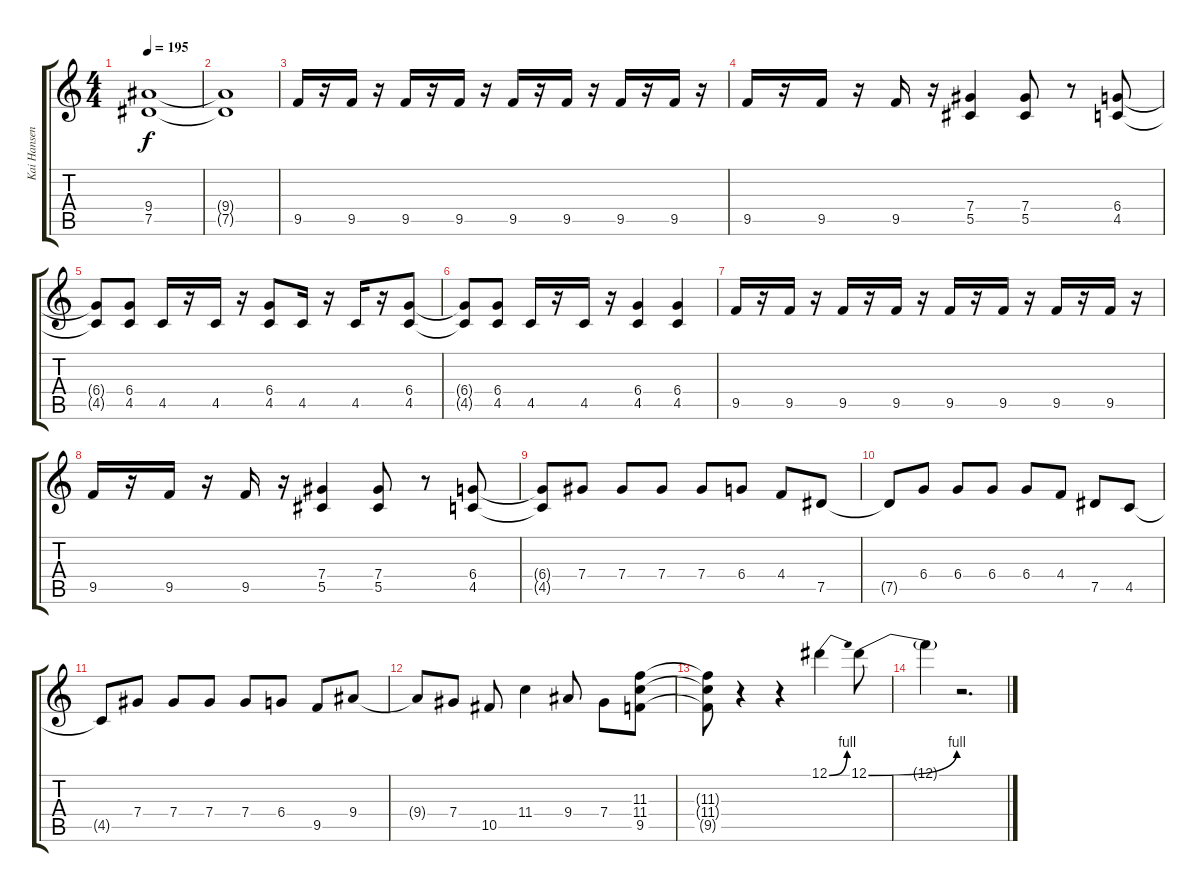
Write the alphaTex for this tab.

\track ("Kai Hansen" "Kai Hansen") {instrument distortionguitar}
\staff {score tabs}
\tuning (Eb4 Bb3 Gb3 Db3 Ab2 Eb2) {hide}
\ts (4 4)
\tempo 195
\clef g2
\ks c
(9.4 7.5).1{dy f} |
(9.4{t} 7.5{t}).1 |
9.5.16 r.16 9.5.16 r.16 9.5.16 r.16 9.5.16 r.16 9.5.16 r.16 9.5.16 r.16 9.5.16 r.16 9.5.16 r.16 |
9.5.16 r.16 9.5.16 r.16 9.5.16 r.16 (7.4 5.5).4 (7.4 5.5).8 r.8 (6.4 4.5).8 |
(6.4{t} 4.5{t}).8 (6.4 4.5).8 4.5.16 r.16 4.5.16 r.16 (6.4 4.5).8 4.5.16 r.16 4.5.16 r.16 (6.4 4.5).8 |
(6.4{t} 4.5{t}).8 (6.4 4.5).8 4.5.16 r.16 4.5.16 r.16 (6.4 4.5).4 (6.4 4.5).4 |
9.5.16 r.16 9.5.16 r.16 9.5.16 r.16 9.5.16 r.16 9.5.16 r.16 9.5.16 r.16 9.5.16 r.16 9.5.16 r.16 |
9.5.16 r.16 9.5.16 r.16 9.5.16 r.16 (7.4 5.5).4 (7.4 5.5).8 r.8 (6.4 4.5).8 |
(6.4{t} 4.5{t}).8 7.4.8 7.4.8 7.4.8 7.4.8 6.4.8 4.4.8 7.5.8 |
7.5{t}.8 6.4.8 6.4.8 6.4.8 6.4.8 4.4.8 7.5.8 4.5.8 |
4.5{t}.8 7.4.8 7.4.8 7.4.8 7.4.8 6.4.8 9.5.8 9.4.8 |
9.4{t}.8 7.4.8 10.5.8 11.4.4 9.4.8 7.4.8 (11.3 11.4 9.5).8 |
(11.3{t} 11.4{t} 9.5{t}).8 r.4 r.4 12.1{be (bend 0 0 60 4)}.4 12.1{be (bend 0 0 60 4)}.8 |
12.1{t}.4 r.2{d}
